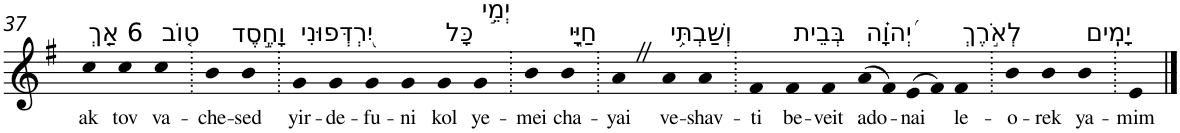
**kern	**text
*part1	*part1
*staff1	*staff1
*I"Piano	*
*I'Pno	*
!!LO:PB:g=z
*clefG2	*
*k[f#]	*
*G:	*
=37	=37
!LO:TX:a:t=6 אַ֤ךְ	!
!	!LO:LY:b
4cc	ak
!LO:TX:a:t=ט֤וֹב	!
!	!LO:LY:b
4cc	tov
!LO:TX:a:t=וָחֶ֣סֶד	!
!	!LO:LY:b
4cc	va-
=38.	=38.
!	!LO:LY:b
4b	-che-
!	!LO:LY:b
4b	-sed
=39.	=39.
!LO:TX:a:t=יִ֭רְדְּפוּנִי	!
!	!LO:LY:b
4g	yir-
!	!LO:LY:b
4g	-de-
!	!LO:LY:b
4g	-fu-
!	!LO:LY:b
4g	-ni
!LO:TX:a:t=כָּל	!
!	!LO:LY:b
4g	kol
!LO:TX:a:t=יְמֵ֣י	!
!	!LO:LY:b
4g	ye-
=40.	=40.
!	!LO:LY:b
4b	-mei
!LO:TX:a:t=חַיָּ֑י	!
!	!LO:LY:b
4b	cha-
=41.	=41.
!	!LO:LY:b
4aZ	-yai
!LO:TX:a:t=וְשַׁבְתִּ֥י	!
!	!LO:LY:b
4a	ve-
!	!LO:LY:b
4a	-shav-
=42.	=42.
!	!LO:LY:b
4f#	-ti
!LO:TX:a:t=בְּבֵית	!
!	!LO:LY:b
4f#	be-
!	!LO:LY:b
4f#	-veit
!LO:TX:a:t=יְ֝הוָ֗ה	!
!	!LO:LY:b
(>8a	ado-
8f#)	.
!	!LO:LY:b
(>8e	-nai
8f#)	.
!LO:TX:a:t=לְאֹ֣רֶךְ	!
!	!LO:LY:b
4f#	le-
=43.	=43.
!	!LO:LY:b
4b	-o-
!	!LO:LY:b
4b	-rek
!LO:TX:a:t=יָמִֽים	!
!	!LO:LY:b
4b	ya-
=44.	=44.
!	!LO:LY:b
4e	-mim
==	==
*-	*-
